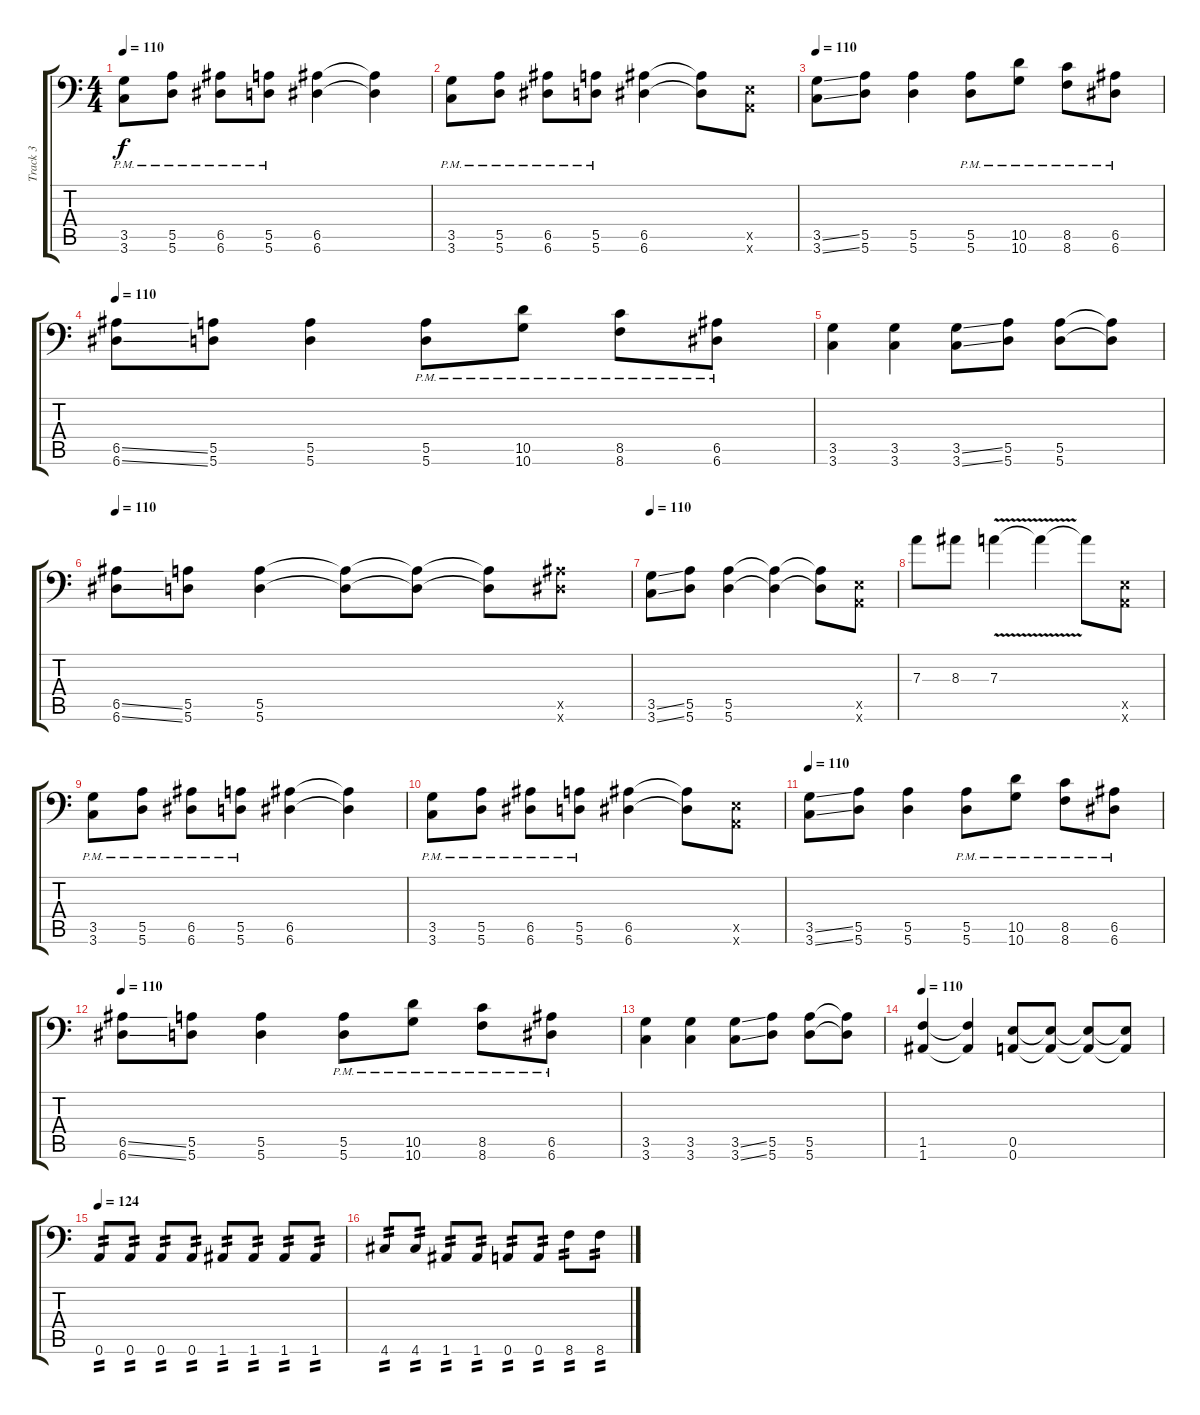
\track ("Track 3" "Track 3") {instrument overdrivenguitar}
\staff {score tabs}
\tuning (B3 Gb3 D3 A2 E2 A1) {hide}
\ts (4 4)
\tempo 110
\clef f4
\ks c
(3.5{pm} 3.6{pm}).8{dy f} (5.5{pm} 5.6{pm}).8 (6.5{pm} 6.6{pm}).8 (5.5{pm} 5.6{pm}).8 (6.5 6.6).4 (6.5{t} 6.6{t}).4 |
(3.5{pm} 3.6{pm}).8 (5.5{pm} 5.6{pm}).8 (6.5{pm} 6.6{pm}).8 (5.5{pm} 5.6{pm}).8 (6.5 6.6).4 (6.5{t} 6.6{t}).8 (0.5{x} 0.6{x}).8 |
\tempo 110
(3.5{ss} 3.6{ss}).8 (5.5 5.6).8 (5.5 5.6).4 (5.5{pm} 5.6{pm}).8 (10.5{pm} 10.6{pm}).8 (8.5{pm} 8.6{pm}).8 (6.5{pm} 6.6{pm}).8 |
\tempo 110
(6.5{ss} 6.6{ss}).8 (5.5 5.6).8 (5.5 5.6).4 (5.5{pm} 5.6{pm}).8 (10.5{pm} 10.6{pm}).8 (8.5{pm} 8.6{pm}).8 (6.5{pm} 6.6{pm}).8 |
(3.5 3.6).4 (3.5 3.6).4 (3.5{ss} 3.6{ss}).8 (5.5 5.6).8 (5.5 5.6).8 (5.5{t} 5.6{t}).8 |
\tempo 110
(6.5{ss} 6.6{ss}).8 (5.5 5.6).8 (5.5 5.6).4 (5.5{t} 5.6{t}).8 (5.5{t} 5.6{t}).8 (5.5{t} 5.6{t}).8 (6.5{x} 6.6{x}).8 |
\tempo 110
(3.5{ss} 3.6{ss}).8 (5.5 5.6).8 (5.5 5.6).4 (5.5{t} 5.6{t}).4 (5.5{t} 5.6{t}).8 (0.5{x} 0.6{x}).8 |
7.3.8 8.3.8 7.3{v}.4 7.3{t}.4 7.3{t}.8 (0.5{x} 0.6{x}).8 |
(3.5{pm} 3.6{pm}).8 (5.5{pm} 5.6{pm}).8 (6.5{pm} 6.6{pm}).8 (5.5{pm} 5.6{pm}).8 (6.5 6.6).4 (6.5{t} 6.6{t}).4 |
(3.5{pm} 3.6{pm}).8 (5.5{pm} 5.6{pm}).8 (6.5{pm} 6.6{pm}).8 (5.5{pm} 5.6{pm}).8 (6.5 6.6).4 (6.5{t} 6.6{t}).8 (0.5{x} 0.6{x}).8 |
\tempo 110
(3.5{ss} 3.6{ss}).8 (5.5 5.6).8 (5.5 5.6).4 (5.5{pm} 5.6{pm}).8 (10.5{pm} 10.6{pm}).8 (8.5{pm} 8.6{pm}).8 (6.5{pm} 6.6{pm}).8 |
\tempo 110
(6.5{ss} 6.6{ss}).8 (5.5 5.6).8 (5.5 5.6).4 (5.5{pm} 5.6{pm}).8 (10.5{pm} 10.6{pm}).8 (8.5{pm} 8.6{pm}).8 (6.5{pm} 6.6{pm}).8 |
(3.5 3.6).4 (3.5 3.6).4 (3.5{ss} 3.6{ss}).8 (5.5 5.6).8 (5.5 5.6).8 (5.5{t} 5.6{t}).8 |
\tempo 110
(1.5 1.6).4 (1.5{t} 1.6{t}).4 (0.5 0.6).8 (0.5{t} 0.6{t}).8 (0.5{t} 0.6{t}).8 (0.5{t} 0.6{t}).8 |
\tempo 118
\tempo 124
0.6.8{tp 2} 0.6.8{tp 2} 0.6.8{tp 2} 0.6.8{tp 2} 1.6.8{tp 2} 1.6.8{tp 2} 1.6.8{tp 2} 1.6.8{tp 2} |
4.6.8{tp 2} 4.6.8{tp 2} 1.6.8{tp 2} 1.6.8{tp 2} 0.6.8{tp 2} 0.6.8{tp 2} 8.6.8{tp 2} 8.6.8{tp 2}
